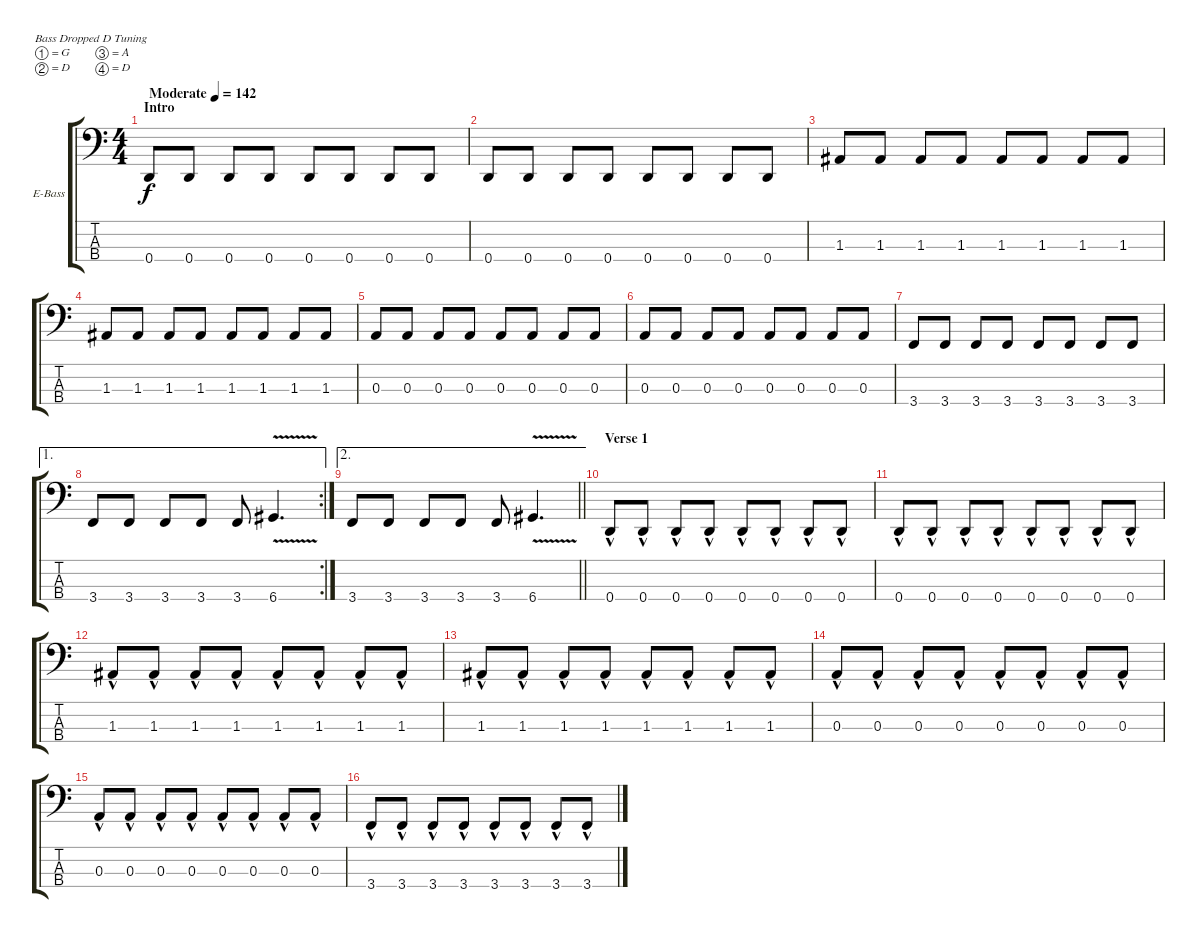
\bracketExtendMode groupsimilarinstruments
\firstSystemTrackNameOrientation horizontal
\otherSystemsTrackNameOrientation horizontal
\track ("Electric Bass" "E-Bass") {instrument electricbasspick}
\staff {score tabs}
\tuning (G2 D2 A1 D1)
\ts (4 4)
\beaming (8 2 2 2 2)
\section ("" "Intro")
\tempo (142 "Moderate")
\clef f4
\ks c
0.4.8{dy f instrument electricbasspick} 0.4.8 0.4.8 0.4.8 0.4.8 0.4.8 0.4.8 0.4.8 |
0.4.8 0.4.8 0.4.8 0.4.8 0.4.8 0.4.8 0.4.8 0.4.8 |
1.3.8 1.3.8 1.3.8 1.3.8 1.3.8 1.3.8 1.3.8 1.3.8 |
1.3.8 1.3.8 1.3.8 1.3.8 1.3.8 1.3.8 1.3.8 1.3.8 |
0.3.8 0.3.8 0.3.8 0.3.8 0.3.8 0.3.8 0.3.8 0.3.8 |
0.3.8 0.3.8 0.3.8 0.3.8 0.3.8 0.3.8 0.3.8 0.3.8 |
3.4.8 3.4.8 3.4.8 3.4.8 3.4.8 3.4.8 3.4.8 3.4.8 |
\ae 1
\rc 2
3.4.8 3.4.8 3.4.8 3.4.8 3.4.8 6.4{v}.4{d} |
\ae 2
\barLineRight lightlight
3.4.8 3.4.8 3.4.8 3.4.8 3.4.8 6.4{v}.4{d} |
\section ("" "Verse 1")
0.4{hac}.8 0.4{hac}.8 0.4{hac}.8 0.4{hac}.8 0.4{hac}.8 0.4{hac}.8 0.4{hac}.8 0.4{hac}.8 |
0.4{hac}.8 0.4{hac}.8 0.4{hac}.8 0.4{hac}.8 0.4{hac}.8 0.4{hac}.8 0.4{hac}.8 0.4{hac}.8 |
1.3{hac}.8 1.3{hac}.8 1.3{hac}.8 1.3{hac}.8 1.3{hac}.8 1.3{hac}.8 1.3{hac}.8 1.3{hac}.8 |
1.3{hac}.8 1.3{hac}.8 1.3{hac}.8 1.3{hac}.8 1.3{hac}.8 1.3{hac}.8 1.3{hac}.8 1.3{hac}.8 |
0.3{hac}.8 0.3{hac}.8 0.3{hac}.8 0.3{hac}.8 0.3{hac}.8 0.3{hac}.8 0.3{hac}.8 0.3{hac}.8 |
0.3{hac}.8 0.3{hac}.8 0.3{hac}.8 0.3{hac}.8 0.3{hac}.8 0.3{hac}.8 0.3{hac}.8 0.3{hac}.8 |
3.4{hac}.8 3.4{hac}.8 3.4{hac}.8 3.4{hac}.8 3.4{hac}.8 3.4{hac}.8 3.4{hac}.8 3.4{hac}.8
